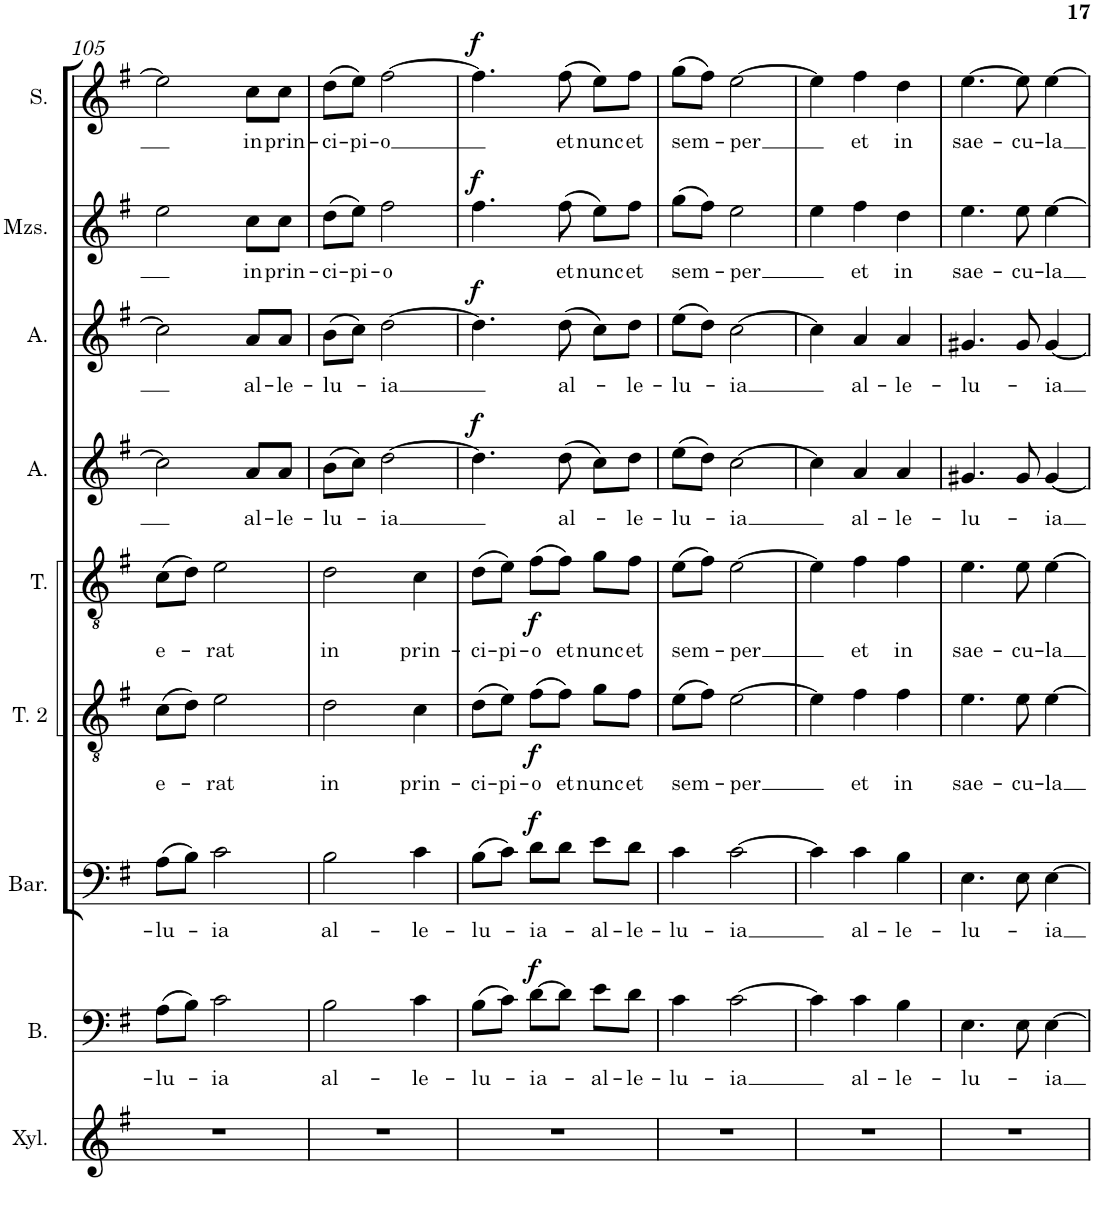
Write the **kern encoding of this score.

**kern	**kern	**text	**dynam	**kern	**text	**dynam	**kern	**text	**dynam	**kern	**text	**dynam	**kern	**text	**dynam	**kern	**text	**dynam	**kern	**text	**dynam	**kern	**text	**dynam
*part9	*part8	*part8	*part8	*part7	*part7	*part7	*part6	*part6	*part6	*part5	*part5	*part5	*part4	*part4	*part4	*part3	*part3	*part3	*part2	*part2	*part2	*part1	*part1	*part1
*staff9	*staff8	*staff8	*staff8	*staff7	*staff7	*staff7	*staff6	*staff6	*staff6	*staff5	*staff5	*staff5	*staff4	*staff4	*staff4	*staff3	*staff3	*staff3	*staff2	*staff2	*staff2	*staff1	*staff1	*staff1
*I"Xylophone	*I"Bass	*	*	*I"Baryton	*	*	*I"Ténor 2	*	*	*I"Tenor	*	*	*I"Alto	*	*	*I"Alto	*	*	*I"Mezzo-soprano	*	*	*I"Soprano	*	*
*I'Xyl.	*I'B.	*	*	*I'Bar.	*	*	*I'T. 2	*	*	*I'T.	*	*	*I'A.	*	*	*I'A.	*	*	*I'Mzs.	*	*	*I'S.	*	*
!!LO:PB:g=z
*clefG2	*clefF4	*	*	*clefF4	*	*	*clefGv2	*	*	*clefGv2	*	*	*clefG2	*	*	*clefG2	*	*	*clefG2	*	*	*clefG2	*	*
*Trd-7c-12	*	*	*	*	*	*	*	*	*	*	*	*	*	*	*	*	*	*	*	*	*	*	*	*
*k[f#]	*k[f#]	*	*	*k[f#]	*	*	*k[f#]	*	*	*k[f#]	*	*	*k[f#]	*	*	*k[f#]	*	*	*k[f#]	*	*	*k[f#]	*	*
*M3/4	*M3/4	*	*	*M3/4	*	*	*M3/4	*	*	*M3/4	*	*	*M3/4	*	*	*M3/4	*	*	*M3/4	*	*	*M3/4	*	*
=105	=105	=105	=105	=105	=105	=105	=105	=105	=105	=105	=105	=105	=105	=105	=105	=105	=105	=105	=105	=105	=105	=105	=105	=105
!	!	!LO:LY:b	!	!	!LO:LY:b	!	!	!LO:LY:b	!	!	!LO:LY:b	!	!	!	!	!	!	!	!	!	!	!	!	!
2.r	(8A\L	-lu-	.	(8A\L	-lu-	.	(8c\L	e-	.	(8c\L	e-	.	2cc\]	.	.	2cc\]	.	.	2ee\	.	.	2ee\]	.	.
.	8B\J)	.	.	8B\J)	.	.	8d\J)	.	.	8d\J)	.	.	.	.	.	.	.	.	.	.	.	.	.	.
!	!	!LO:LY:b	!	!	!LO:LY:b	!	!	!LO:LY:b	!	!	!LO:LY:b	!	!	!	!	!	!	!	!	!	!	!	!	!
.	2c\	-ia	.	2c\	-ia	.	2e\	-rat	.	2e\	-rat	.	.	.	.	.	.	.	.	.	.	.	.	.
!	!	!	!	!	!	!	!	!	!	!	!	!	!	!LO:LY:b	!	!	!LO:LY:b	!	!	!LO:LY:b	!	!	!LO:LY:b	!
.	.	.	.	.	.	.	.	.	.	.	.	.	8a/L	al-	.	8a/L	al-	.	8cc\L	in	.	8cc\L	in	.
!	!	!	!	!	!	!	!	!	!	!	!	!	!	!LO:LY:b	!	!	!LO:LY:b	!	!	!LO:LY:b	!	!	!LO:LY:b	!
.	.	.	.	.	.	.	.	.	.	.	.	.	8a/J	-le-	.	8a/J	-le-	.	8cc\J	prin-	.	8cc\J	prin-	.
=106	=106	=106	=106	=106	=106	=106	=106	=106	=106	=106	=106	=106	=106	=106	=106	=106	=106	=106	=106	=106	=106	=106	=106	=106
!	!	!LO:LY:b	!	!	!LO:LY:b	!	!	!LO:LY:b	!	!	!LO:LY:b	!	!	!LO:LY:b	!	!	!LO:LY:b	!	!	!LO:LY:b	!	!	!LO:LY:b	!
2.r	2B\	al-	.	2B\	al-	.	2d\	in	.	2d\	in	.	(8b\L	-lu-	.	(8b\L	-lu-	.	(8dd\L	-ci-	.	(8dd\L	-ci-	.
!	!	!	!	!	!	!	!	!	!	!	!	!	!	!	!	!	!	!	!	!LO:LY:b	!	!	!LO:LY:b	!
.	.	.	.	.	.	.	.	.	.	.	.	.	8cc\J)	.	.	8cc\J)	.	.	8ee\J)	-pi-	.	8ee\J)	-pi-	.
!	!	!	!	!	!	!	!	!	!	!	!	!	!	!LO:LY:b	!	!	!LO:LY:b	!	!	!LO:LY:b	!	!	!LO:LY:b	!
.	.	.	.	.	.	.	.	.	.	.	.	.	[2dd\	-ia	.	[2dd\	-ia	.	2ff#\	-o	.	[2ff#\	-o	.
!	!	!LO:LY:b	!	!	!LO:LY:b	!	!	!LO:LY:b	!	!	!LO:LY:b	!	!	!	!	!	!	!	!	!	!	!	!	!
.	4c\	-le-	.	4c\	-le-	.	4c\	prin-	.	4c\	prin-	.	.	.	.	.	.	.	.	.	.	.	.	.
=107	=107	=107	=107	=107	=107	=107	=107	=107	=107	=107	=107	=107	=107	=107	=107	=107	=107	=107	=107	=107	=107	=107	=107	=107
!	!	!LO:LY:b	!	!	!LO:LY:b	!	!	!LO:LY:b	!	!	!LO:LY:b	!	!	!	!LO:DY:a	!	!	!LO:DY:a	!	!	!LO:DY:a	!	!	!LO:DY:a
2.r	(8B\L	-lu-	.	(8B\L	-lu-	.	(8d\L	-ci-	.	(8d\L	-ci-	.	4.dd\]	.	f	4.dd\]	.	f	4.ff#\	.	f	4.ff#\]	.	f
!	!	!	!	!	!	!	!	!LO:LY:b	!	!	!LO:LY:b	!	!	!	!	!	!	!	!	!	!	!	!	!
.	8c\J)	.	.	8c\J)	.	.	8e\J)	-pi-	.	8e\J)	-pi-	.	.	.	.	.	.	.	.	.	.	.	.	.
!	!	!LO:LY:b	!LO:DY:a	!	!LO:LY:b	!LO:DY:a	!	!LO:LY:b	!LO:DY:b	!	!LO:LY:b	!LO:DY:b	!	!	!	!	!	!	!	!	!	!	!	!
.	[8d\L	-ia-	f	8d\L	-ia-	f	(8f#\L	-o	f	(8f#\L	-o	f	.	.	.	.	.	.	.	.	.	.	.	.
!	!	!	!	!	!	!	!	!LO:LY:b	!	!	!LO:LY:b	!	!	!LO:LY:b	!	!	!LO:LY:b	!	!	!LO:LY:b	!	!	!LO:LY:b	!
.	8d\J]	.	.	8d\J	.	.	8f#\J)	et	.	8f#\J)	et	.	(8dd\	al-	.	(8dd\	al-	.	(8ff#\	et	.	(8ff#\	et	.
!	!	!LO:LY:b	!	!	!LO:LY:b	!	!	!LO:LY:b	!	!	!LO:LY:b	!	!	!	!	!	!	!	!	!LO:LY:b	!	!	!LO:LY:b	!
.	8e\L	-al-	.	8e\L	-al-	.	8g\L	nunc	.	8g\L	nunc	.	8cc\L)	.	.	8cc\L)	.	.	8ee\L)	nunc	.	8ee\L)	nunc	.
!	!	!LO:LY:b	!	!	!LO:LY:b	!	!	!LO:LY:b	!	!	!LO:LY:b	!	!	!LO:LY:b	!	!	!LO:LY:b	!	!	!LO:LY:b	!	!	!LO:LY:b	!
.	8d\J	-le-	.	8d\J	-le-	.	8f#\J	et	.	8f#\J	et	.	8dd\J	-le-	.	8dd\J	-le-	.	8ff#\J	et	.	8ff#\J	et	.
=108	=108	=108	=108	=108	=108	=108	=108	=108	=108	=108	=108	=108	=108	=108	=108	=108	=108	=108	=108	=108	=108	=108	=108	=108
!	!	!LO:LY:b	!	!	!LO:LY:b	!	!	!LO:LY:b	!	!	!LO:LY:b	!	!	!LO:LY:b	!	!	!LO:LY:b	!	!	!LO:LY:b	!	!	!LO:LY:b	!
2.r	4c\	-lu-	.	4c\	-lu-	.	(8e\L	sem-	.	(8e\L	sem-	.	(8ee\L	-lu-	.	(8ee\L	-lu-	.	(8gg\L	sem-	.	(8gg\L	sem-	.
.	.	.	.	.	.	.	8f#\J)	.	.	8f#\J)	.	.	8dd\J)	.	.	8dd\J)	.	.	8ff#\J)	.	.	8ff#\J)	.	.
!	!	!LO:LY:b	!	!	!LO:LY:b	!	!	!LO:LY:b	!	!	!LO:LY:b	!	!	!LO:LY:b	!	!	!LO:LY:b	!	!	!LO:LY:b	!	!	!LO:LY:b	!
.	[2c\	-ia	.	[2c\	-ia	.	[2e\	-per	.	[2e\	-per	.	[2cc\	-ia	.	[2cc\	-ia	.	2ee\	-per	.	[2ee\	-per	.
=109	=109	=109	=109	=109	=109	=109	=109	=109	=109	=109	=109	=109	=109	=109	=109	=109	=109	=109	=109	=109	=109	=109	=109	=109
2.r	4c\]	.	.	4c\]	.	.	4e\]	.	.	4e\]	.	.	4cc\]	.	.	4cc\]	.	.	4ee\	.	.	4ee\]	.	.
!	!	!LO:LY:b	!	!	!LO:LY:b	!	!	!LO:LY:b	!	!	!LO:LY:b	!	!	!LO:LY:b	!	!	!LO:LY:b	!	!	!LO:LY:b	!	!	!LO:LY:b	!
.	4c\	al-	.	4c\	al-	.	4f#\	et	.	4f#\	et	.	4a/	al-	.	4a/	al-	.	4ff#\	et	.	4ff#\	et	.
!	!	!LO:LY:b	!	!	!LO:LY:b	!	!	!LO:LY:b	!	!	!LO:LY:b	!	!	!LO:LY:b	!	!	!LO:LY:b	!	!	!LO:LY:b	!	!	!LO:LY:b	!
.	4B\	-le-	.	4B\	-le-	.	4f#\	in	.	4f#\	in	.	4a/	-le-	.	4a/	-le-	.	4dd\	in	.	4dd\	in	.
=110	=110	=110	=110	=110	=110	=110	=110	=110	=110	=110	=110	=110	=110	=110	=110	=110	=110	=110	=110	=110	=110	=110	=110	=110
!	!	!LO:LY:b	!	!	!LO:LY:b	!	!	!LO:LY:b	!	!	!LO:LY:b	!	!	!LO:LY:b	!	!	!LO:LY:b	!	!	!LO:LY:b	!	!	!LO:LY:b	!
2.r	4.E\	-lu-	.	4.E\	-lu-	.	4.e\	sae-	.	4.e\	sae-	.	4.g#X/	-lu-	.	4.g#X/	-lu-	.	4.ee\	sae-	.	[4.ee\	sae-	.
!	!	!	!	!	!	!	!	!LO:LY:b	!	!	!LO:LY:b	!	!	!	!	!	!	!	!	!LO:LY:b	!	!	!LO:LY:b	!
.	8E\	.	.	8E\	.	.	8e\	-cu-	.	8e\	-cu-	.	8g#/	.	.	8g#/	.	.	8ee\	-cu-	.	8ee\]	-cu-	.
!	!	!LO:LY:b	!	!	!LO:LY:b	!	!	!LO:LY:b	!	!	!LO:LY:b	!	!	!LO:LY:b	!	!	!LO:LY:b	!	!	!LO:LY:b	!	!	!LO:LY:b	!
.	[4E\	-ia	.	[4E\	-ia	.	[4e\	-la	.	[4e\	-la	.	[4g#/	-ia	.	[4g#/	-ia	.	[4ee\	-la	.	[4ee\	-la	.
=	=	=	=	=	=	=	=	=	=	=	=	=	=	=	=	=	=	=	=	=	=	=	=	=
*-	*-	*-	*-	*-	*-	*-	*-	*-	*-	*-	*-	*-	*-	*-	*-	*-	*-	*-	*-	*-	*-	*-	*-	*-
